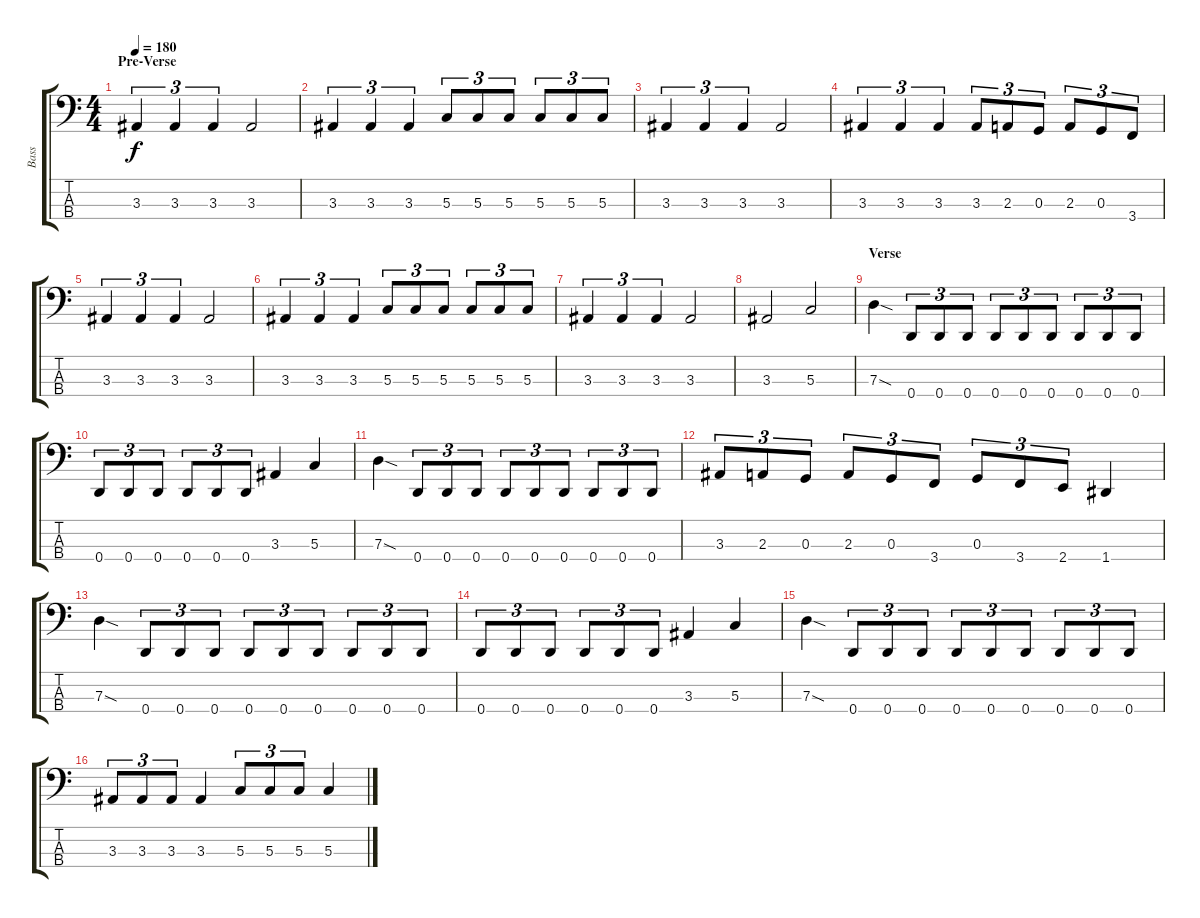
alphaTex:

\track ("Bass" "Bass") {instrument electricbassfinger}
\staff {score tabs}
\tuning (F2 C2 G1 D1) {hide}
\ts (4 4)
\section ("" "Pre-Verse")
\tempo 180
\clef f4
\ks c
3.3.4{tu (3 2) dy f} 3.3.4{tu (3 2)} 3.3.4{tu (3 2)} 3.3.2 |
3.3.4{tu (3 2)} 3.3.4{tu (3 2)} 3.3.4{tu (3 2)} 5.3.8{tu (3 2)} 5.3.8{tu (3 2)} 5.3.8{tu (3 2)} 5.3.8{tu (3 2)} 5.3.8{tu (3 2)} 5.3.8{tu (3 2)} |
3.3.4{tu (3 2)} 3.3.4{tu (3 2)} 3.3.4{tu (3 2)} 3.3.2 |
3.3.4{tu (3 2)} 3.3.4{tu (3 2)} 3.3.4{tu (3 2)} 3.3.8{tu (3 2)} 2.3.8{tu (3 2)} 0.3.8{tu (3 2)} 2.3.8{tu (3 2)} 0.3.8{tu (3 2)} 3.4.8{tu (3 2)} |
3.3.4{tu (3 2)} 3.3.4{tu (3 2)} 3.3.4{tu (3 2)} 3.3.2 |
3.3.4{tu (3 2)} 3.3.4{tu (3 2)} 3.3.4{tu (3 2)} 5.3.8{tu (3 2)} 5.3.8{tu (3 2)} 5.3.8{tu (3 2)} 5.3.8{tu (3 2)} 5.3.8{tu (3 2)} 5.3.8{tu (3 2)} |
3.3.4{tu (3 2)} 3.3.4{tu (3 2)} 3.3.4{tu (3 2)} 3.3.2 |
3.3.2 5.3.2 |
\section ("" "Verse")
7.3{sod}.4 0.4.8{tu (3 2)} 0.4.8{tu (3 2)} 0.4.8{tu (3 2)} 0.4.8{tu (3 2)} 0.4.8{tu (3 2)} 0.4.8{tu (3 2)} 0.4.8{tu (3 2)} 0.4.8{tu (3 2)} 0.4.8{tu (3 2)} |
0.4.8{tu (3 2)} 0.4.8{tu (3 2)} 0.4.8{tu (3 2)} 0.4.8{tu (3 2)} 0.4.8{tu (3 2)} 0.4.8{tu (3 2)} 3.3.4 5.3.4 |
7.3{sod}.4 0.4.8{tu (3 2)} 0.4.8{tu (3 2)} 0.4.8{tu (3 2)} 0.4.8{tu (3 2)} 0.4.8{tu (3 2)} 0.4.8{tu (3 2)} 0.4.8{tu (3 2)} 0.4.8{tu (3 2)} 0.4.8{tu (3 2)} |
3.3.8{tu (3 2)} 2.3.8{tu (3 2)} 0.3.8{tu (3 2)} 2.3.8{tu (3 2)} 0.3.8{tu (3 2)} 3.4.8{tu (3 2)} 0.3.8{tu (3 2)} 3.4.8{tu (3 2)} 2.4.8{tu (3 2)} 1.4.4 |
7.3{sod}.4 0.4.8{tu (3 2)} 0.4.8{tu (3 2)} 0.4.8{tu (3 2)} 0.4.8{tu (3 2)} 0.4.8{tu (3 2)} 0.4.8{tu (3 2)} 0.4.8{tu (3 2)} 0.4.8{tu (3 2)} 0.4.8{tu (3 2)} |
0.4.8{tu (3 2)} 0.4.8{tu (3 2)} 0.4.8{tu (3 2)} 0.4.8{tu (3 2)} 0.4.8{tu (3 2)} 0.4.8{tu (3 2)} 3.3.4 5.3.4 |
7.3{sod}.4 0.4.8{tu (3 2)} 0.4.8{tu (3 2)} 0.4.8{tu (3 2)} 0.4.8{tu (3 2)} 0.4.8{tu (3 2)} 0.4.8{tu (3 2)} 0.4.8{tu (3 2)} 0.4.8{tu (3 2)} 0.4.8{tu (3 2)} |
3.3.8{tu (3 2)} 3.3.8{tu (3 2)} 3.3.8{tu (3 2)} 3.3.4 5.3.8{tu (3 2)} 5.3.8{tu (3 2)} 5.3.8{tu (3 2)} 5.3.4
